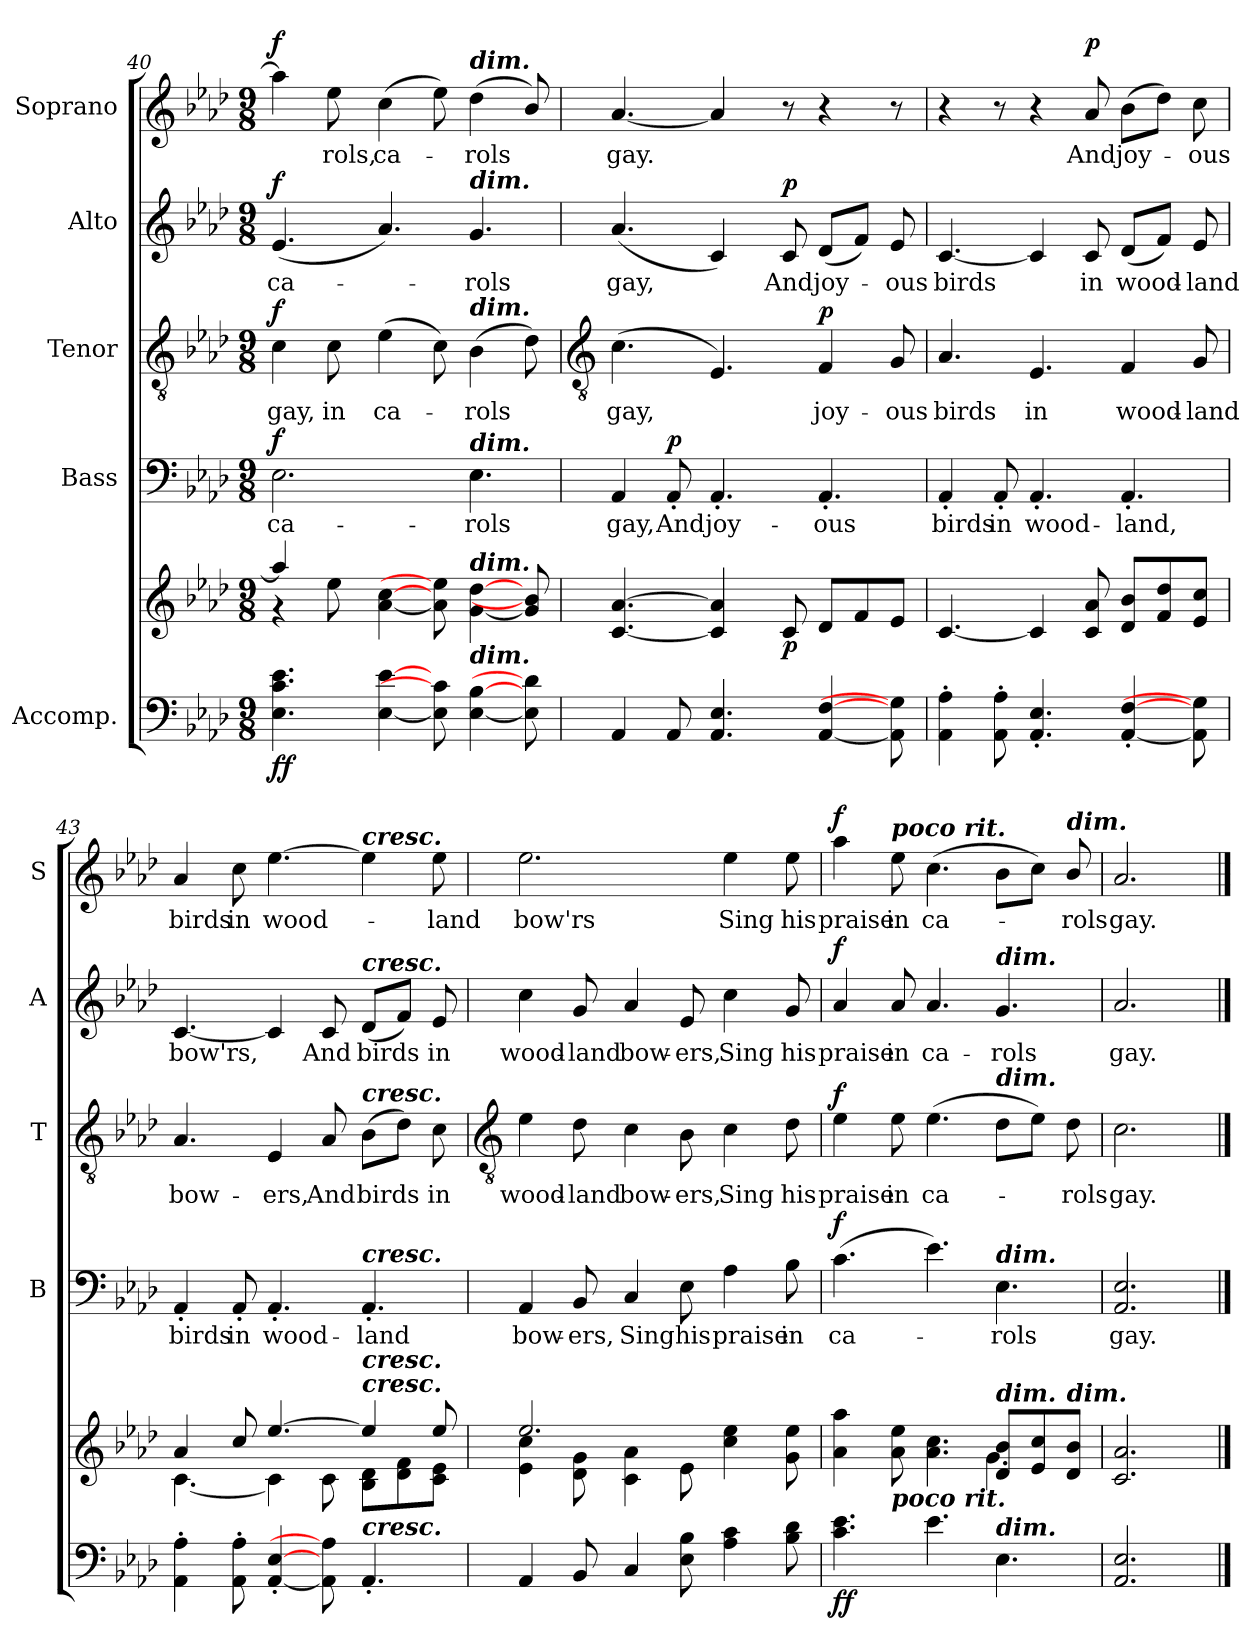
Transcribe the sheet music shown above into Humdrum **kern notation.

**kern	**kern	**dynam	**kern	**text	**dynam	**kern	**text	**dynam	**kern	**text	**dynam	**kern	**text	**dynam
*part5	*part5	*part5	*part4	*part4	*part4	*part3	*part3	*part3	*part2	*part2	*part2	*part1	*part1	*part1
*staff6	*staff5	*staff5/6	*staff4	*staff4	*staff4	*staff3	*staff3	*staff3	*staff2	*staff2	*staff2	*staff1	*staff1	*staff1
*I"Accomp.	*	*	*I"Bass	*	*	*I"Tenor	*	*	*I"Alto	*	*	*I"Soprano	*	*
*	*	*	*I'B	*	*	*I'T	*	*	*I'A	*	*	*I'S	*	*
*clefF4	*clefG2	*	*clefF4	*	*	*clefGv2	*	*	*clefG2	*	*	*clefG2	*	*
*k[b-e-a-d-]	*k[b-e-a-d-]	*	*k[b-e-a-d-]	*	*	*k[b-e-a-d-]	*	*	*k[b-e-a-d-]	*	*	*k[b-e-a-d-]	*	*
*A-:	*A-:	*	*A-:	*	*	*A-:	*	*	*A-:	*	*	*A-:	*	*
*M9/8	*M9/8	*	*M9/8	*	*	*M9/8	*	*	*M9/8	*	*	*M9/8	*	*
=40	=40	=40	=40	=40	=40	=40	=40	=40	=40	=40	=40	=40	=40	=40
*	*^	*	*	*	*	*	*	*	*	*	*	*	*	*
!	!	!	!LO:DY:b=2	!	!LO:LY:b	!	!	!LO:LY:b	!	!	!LO:LY:b	!	!	!	!
!	!	!	!LO:DY:n=1:b	!	!	!LO:DY:b	!	!	!LO:DY:b	!	!	!LO:DY:b	!	!	!LO:DY:b
4.E- 4.c 4.e-	4aa-/]	4r	f f	2.E-	ca-	f	4c	gay,	f	(<4.e-	ca-	f	4aa-]	.	f
!	!	!	!	!	!	!	!	!LO:LY:b	!	!	!	!	!	!LO:LY:b	!
.	2..ryy	8ee-\	.	.	.	.	8c	in	.	.	.	.	8ee-	rols,	.
!	!	!	!	!	!	!	!	!LO:LY:b	!	!	!	!	!	!LO:LY:b	!
[4E- [4e-	.	[4a-\ [4cc\	.	.	.	.	(>4e-	ca-	.	4.a-)	.	.	(>4cc	ca-	.
8E-] 8c]	.	8a-\] 8ee-\]	.	.	.	.	8c)	.	.	.	.	.	8ee-)	.	.
!	!	!	!	!	!	!	!	!	!	!	!	!	!LO:TX:a:Bi:t=dim.	!	!
!	!	!	!	!	!	!	!	!	!	!LO:TX:a:Bi:t=dim.	!	!	!	!	!
!	!	!	!	!	!	!	!LO:TX:a:Bi:t=dim.	!	!	!	!	!	!	!	!
!	!	!	!	!LO:TX:a:Bi:t=dim.	!	!	!	!	!	!	!	!	!	!	!
!	!	!LO:TX:a:Bi:t=dim.	!	!	!	!	!	!	!	!	!	!	!	!	!
!LO:TX:a:Bi:t=dim.	!	!	!	!	!	!	!	!	!	!	!	!	!	!	!
!	!	!	!	!	!LO:LY:b	!	!	!LO:LY:b	!	!	!LO:LY:b	!	!	!LO:LY:b	!
[4E- [4B-	.	[4g\ [4dd-\	.	4.E-	-rols	.	(>4B-	rols	.	4.g	rols	.	(<4dd-	rols	.
8E-] 8d-]	.	8g/] 8b-/]	.	.	.	.	8d-)	.	.	.	.	.	8b-/)	.	.
!!LO:LB:g=z
=41	=41	=41	=41	=41	=41	=41	=41	=41	=41	=41	=41	=41	=41	=41	=41
*	*	*	*	*	*	*	*clefGv2	*	*	*	*	*	*	*	*
!	!	!	!	!	!LO:LY:b	!	!	!LO:LY:b	!	!	!LO:LY:b	!	!	!LO:LY:b	!
4AA-	[4.c/ [4.a-/	2ryy	.	4AA-	gay,	.	(<4.c	gay,	.	(<4.a-	gay,	.	[4.a-	gay.	.
!	!	!	!	!	!LO:LY:b	!LO:DY:b	!	!	!	!	!	!	!	!	!
8AA-	.	.	.	8AA-'	And	p	.	.	.	.	.	.	.	.	.
!	!	!	!	!	!LO:LY:b	!	!	!	!	!	!	!	!	!	!
4.AA- 4.E-	4c/] 4a-/]	.	.	4.AA-'	joy-	.	4.E-)	.	.	4c)	.	.	4a-]	.	.
.	.	8ryy	.	.	.	.	.	.	.	.	.	.	.	.	.
!	!	!	!LO:DY:b	!	!	!	!	!	!	!	!LO:LY:b	!LO:DY:b	!	!	!
.	8c/	2ryy	p	.	.	.	.	.	.	8c	And	p	8r	.	.
!	!	!	!	!	!LO:LY:b	!	!	!LO:LY:b	!LO:DY:b	!	!LO:LY:b	!	!	!	!
[4AA- [4F	8d-/L	.	.	4.AA-'	-ous	.	4F	joy-	p	(<8d-L	joy-	.	4r	.	.
.	8f/	.	.	.	.	.	.	.	.	8fJ)	.	.	.	.	.
!	!	!	!	!	!	!	!	!LO:LY:b	!	!	!LO:LY:b	!	!	!	!
8AA-] 8G]	8e-/J	.	.	.	.	.	8G	-ous	.	8e-	ous	.	8r	.	.
=42	=42	=42	=42	=42	=42	=42	=42	=42	=42	=42	=42	=42	=42	=42	=42
!	!	!	!	!	!LO:LY:b	!	!	!LO:LY:b	!	!	!LO:LY:b	!	!	!	!
4AA-' 4A-'	[4.c	1ryy	.	4AA-'	birds	.	4.A-	birds	.	[4.c	birds	.	4r	.	.
!	!	!	!	!	!LO:LY:b	!	!	!	!	!	!	!	!	!	!
8AA-' 8A-'	.	.	.	8AA-'	in	.	.	.	.	.	.	.	8r	.	.
!	!	!	!	!	!LO:LY:b	!	!	!LO:LY:b	!	!	!	!	!	!	!
4.AA-' 4.E-'	4c]	.	.	4.AA-'	wood-	.	4.E-	in	.	4c]	.	.	4r	.	.
!	!	!	!	!	!	!	!	!	!	!	!LO:LY:b	!	!	!LO:LY:b	!LO:DY:b
.	8c 8a-	.	.	.	.	.	.	.	.	8c	in	.	8a-	And	p
!	!	!	!	!	!LO:LY:b	!	!	!LO:LY:b	!	!	!LO:LY:b	!	!	!LO:LY:b	!
[4AA-' [4F'	8d- 8b-L	.	.	4.AA-'	-land,	.	4F	wood-	.	(<8d-L	wood-	.	(>8b-L	joy-	.
.	8f 8dd-	.	.	.	.	.	.	.	.	8fJ)	.	.	8dd-J)	.	.
!	!	!	!	!	!	!	!	!LO:LY:b	!	!	!LO:LY:b	!	!	!LO:LY:b	!
8AA-] 8G]	8e- 8ccJ	8ryy	.	.	.	.	8G	-land	.	8e-	land	.	8cc	ous	.
=43	=43	=43	=43	=43	=43	=43	=43	=43	=43	=43	=43	=43	=43	=43	=43
!	!	!	!	!	!LO:LY:b	!	!	!LO:LY:b	!	!	!LO:LY:b	!	!	!LO:LY:b	!
4AA-' 4A-'	4a-	[4.c\	.	4AA-'	birds	.	4.A-	bow-	.	[4.c	bow'rs,	.	4a-	birds	.
!	!	!	!	!	!LO:LY:b	!	!	!	!	!	!	!	!	!LO:LY:b	!
8AA-' 8A-'	8cc/	.	.	8AA-'	in	.	.	.	.	.	.	.	8cc	in	.
!	!	!	!	!	!LO:LY:b	!	!	!LO:LY:b	!	!	!	!	!	!LO:LY:b	!
[4AA-' [4E-'	[4.ee-/	4c\]	.	4.AA-'	wood-	.	4E-	-ers,	.	4c]	.	.	[4.ee-	wood-	.
!	!	!	!	!	!	!	!	!LO:LY:b	!	!	!LO:LY:b	!	!	!	!
8AA-] 8A-]	.	8c\	.	.	.	.	8A-	And	.	8c	And	.	.	.	.
!	!	!	!	!	!	!	!	!	!	!	!	!	!LO:TX:a:Bi:t=cresc.	!	!
!	!	!	!	!	!	!	!	!	!	!LO:TX:a:Bi:t=cresc.	!	!	!	!	!
!	!	!	!	!	!	!	!LO:TX:a:Bi:t=cresc.	!	!	!	!	!	!	!	!
!	!	!	!	!LO:TX:a:Bi:t=cresc.	!	!	!	!	!	!	!	!	!	!	!
!	!LO:TX:a:Bi:t=cresc.	!	!	!	!	!	!	!	!	!	!	!	!	!	!
!	!LO:TX:a:Bi:t=cresc.	!	!	!	!	!	!	!	!	!	!	!	!	!	!
!LO:TX:a:Bi:t=cresc.	!	!	!	!	!	!	!	!	!	!	!	!	!	!	!
!	!	!	!	!	!LO:LY:b	!	!	!LO:LY:b	!	!	!LO:LY:b	!	!	!	!
4.AA-'	4ee-/]	8B-\ 8d-\L	.	4.AA-'	-land	.	(>8B-L	birds	.	(<8d-L	birds	.	4ee-]	.	.
.	.	8d-\ 8f\	.	.	.	.	8d-J)	.	.	8fJ)	.	.	.	.	.
!	!	!	!	!	!	!	!	!LO:LY:b	!	!	!LO:LY:b	!	!	!LO:LY:b	!
.	8ee-/	8c\ 8e-\J	.	.	.	.	8c	in	.	8e-	in	.	8ee-	land	.
!!LO:LB:g=z
=44	=44	=44	=44	=44	=44	=44	=44	=44	=44	=44	=44	=44	=44	=44	=44
*	*	*	*	*	*	*	*clefGv2	*	*	*	*	*	*	*	*
!	!	!	!	!	!LO:LY:b	!	!	!LO:LY:b	!	!	!LO:LY:b	!	!	!LO:LY:b	!
4AA-	2.ee-/	4e-\ 4cc\	.	4AA-	bow-	.	4e-	wood-	.	4cc	wood-	.	2.ee-	bow'rs	.
!	!	!	!	!	!LO:LY:b	!	!	!LO:LY:b	!	!	!LO:LY:b	!	!	!	!
8BB-	.	8d-\ 8g\	.	8BB-	-ers,	.	8d-	-land	.	8g	-land	.	.	.	.
!	!	!	!	!	!LO:LY:b	!	!	!LO:LY:b	!	!	!LO:LY:b	!	!	!	!
4C	.	4c\ 4a-\	.	4C	Sing	.	4c	bow-	.	4a-	bow-	.	.	.	.
!	!	!	!	!	!LO:LY:b	!	!	!LO:LY:b	!	!	!LO:LY:b	!	!	!	!
8E- 8B-	.	8e-\	.	8E-	his	.	8B-	-ers,	.	8e-	-ers,	.	.	.	.
!	!	!	!	!	!LO:LY:b	!	!	!LO:LY:b	!	!	!LO:LY:b	!	!	!LO:LY:b	!
4A- 4c	4.ryy	4cc\ 4ee-\	.	4A-	praise	.	4c	Sing	.	4cc	Sing	.	4ee-	Sing	.
!	!	!	!	!	!LO:LY:b	!	!	!LO:LY:b	!	!	!LO:LY:b	!	!	!LO:LY:b	!
8B- 8d-	.	8g\ 8ee-\	.	8B-	in	.	8d-	his	.	8g	his	.	8ee-	his	.
=45	=45	=45	=45	=45	=45	=45	=45	=45	=45	=45	=45	=45	=45	=45	=45
!	!	!	!LO:DY:b=2	!	!LO:LY:b	!	!	!LO:LY:b	!	!	!LO:LY:b	!	!	!LO:LY:b	!
!	!	!	!LO:DY:n=1:b	!	!	!LO:DY:b	!	!	!LO:DY:b	!	!	!LO:DY:b	!	!	!LO:DY:b
4.c 4.e-	4a- 4aa-	2.ryy	f f	(>4.c	ca-	f	4e-	praise	f	4a-	praise	f	4aa-	praise	f
!	!	!	!	!	!	!	!	!	!	!	!	!	!LO:TX:a:Bi:t=poco rit.	!	!
!	!LO:TX:b:Bi:t=poco rit.	!	!	!	!	!	!	!	!	!	!	!	!	!	!
!	!	!	!	!	!	!	!	!LO:LY:b	!	!	!LO:LY:b	!	!	!LO:LY:b	!
.	8a- 8ee-	.	.	.	.	.	8e-	in	.	8a-	in	.	8ee-	in	.
!	!	!	!	!	!	!	!	!LO:LY:b	!	!	!LO:LY:b	!	!	!LO:LY:b	!
4.e-	4.a- 4.cc	.	.	4.e-)	.	.	(>4.e-	ca-	.	4.a-	ca-	.	(>4.cc	ca-	.
!	!	!	!	!	!	!	!	!	!	!LO:TX:a:Bi:t=dim.	!	!	!	!	!
!	!	!	!	!	!	!	!LO:TX:a:Bi:t=dim.	!	!	!	!	!	!	!	!
!	!	!	!	!LO:TX:a:Bi:t=dim.	!	!	!	!	!	!	!	!	!	!	!
!	!LO:TX:a:Bi:t=dim.	!	!	!	!	!	!	!	!	!	!	!	!	!	!
!LO:TX:a:Bi:t=dim.	!	!	!	!	!	!	!	!	!	!	!	!	!	!	!
!	!	!	!	!	!LO:LY:b	!	!	!	!	!	!LO:LY:b	!	!	!	!
4.E-	8d- 8b-L	4.g\	.	4.E-	rols	.	8d-L	.	.	4.g	-rols	.	8b-L	.	.
.	8e- 8cc	.	.	.	.	.	8e-J)	.	.	.	.	.	8ccJ)	.	.
!	!	!	!	!	!	!	!	!	!	!	!	!	!LO:TX:a:Bi:t=dim.	!	!
!	!LO:TX:a:Bi:t=dim.	!	!	!	!	!	!	!	!	!	!	!	!	!	!
!	!	!	!	!	!	!	!	!LO:LY:b	!	!	!	!	!	!LO:LY:b	!
.	8d-/ 8b-/J	.	.	.	.	.	8d-	rols	.	.	.	.	8b-/	rols	.
=46	=46	=46	=46	=46	=46	=46	=46	=46	=46	=46	=46	=46	=46	=46	=46
!	!	!	!	!	!LO:LY:b	!	!	!LO:LY:b	!	!	!LO:LY:b	!	!	!LO:LY:b	!
2.AA- 2.E-	2.c 2.a-	2.ryy	.	2.AA- 2.E-	gay.	.	2.c	gay.	.	2.a-	gay.	.	2.a-	gay.	.
*	*v	*v	*	*	*	*	*	*	*	*	*	*	*	*	*
==	==	==	==	==	==	==	==	==	==	==	==	==	==	==
*-	*-	*-	*-	*-	*-	*-	*-	*-	*-	*-	*-	*-	*-	*-
